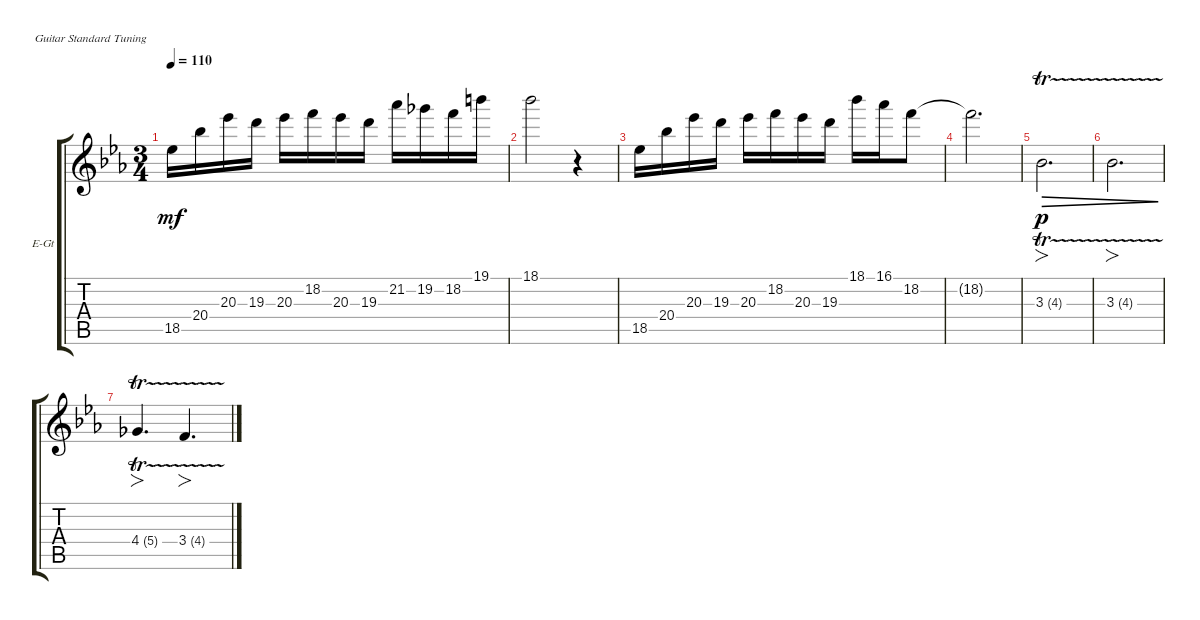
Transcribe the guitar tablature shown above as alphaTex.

\defaultSystemsLayout 4
\bracketExtendMode groupsimilarinstruments
\firstSystemTrackNameOrientation horizontal
\otherSystemsTrackNameOrientation horizontal
\track ("Electric Guitar" "E-Gt") {instrument overdrivenguitar}
\staff {score tabs}
\tuning (E4 B3 G3 D3 A2 E2)
\ts (3 4)
\tempo 110
\clef g2
\ks cminor
18.5.16{dy mf} 20.4.16 20.3.16 19.3.16 20.3.16 18.2.16 20.3.16 19.3.16 21.2.16 19.2.16 18.2.16 19.1.16 |
18.1.2 r.4 |
18.5.16 20.4.16 20.3.16 19.3.16 20.3.16 18.2.16 20.3.16 19.3.16 18.1.16 16.1.16 18.2.8 |
18.2{t}.2{d} |
3.3{tr (4 16)}.2{fo d dec dy p} |
3.3{tr (4 16)}.2{fo d dec} |
4.4{tr (5 16)}.4{fo d} 3.4{tr (4 16)}.4{fo d}
